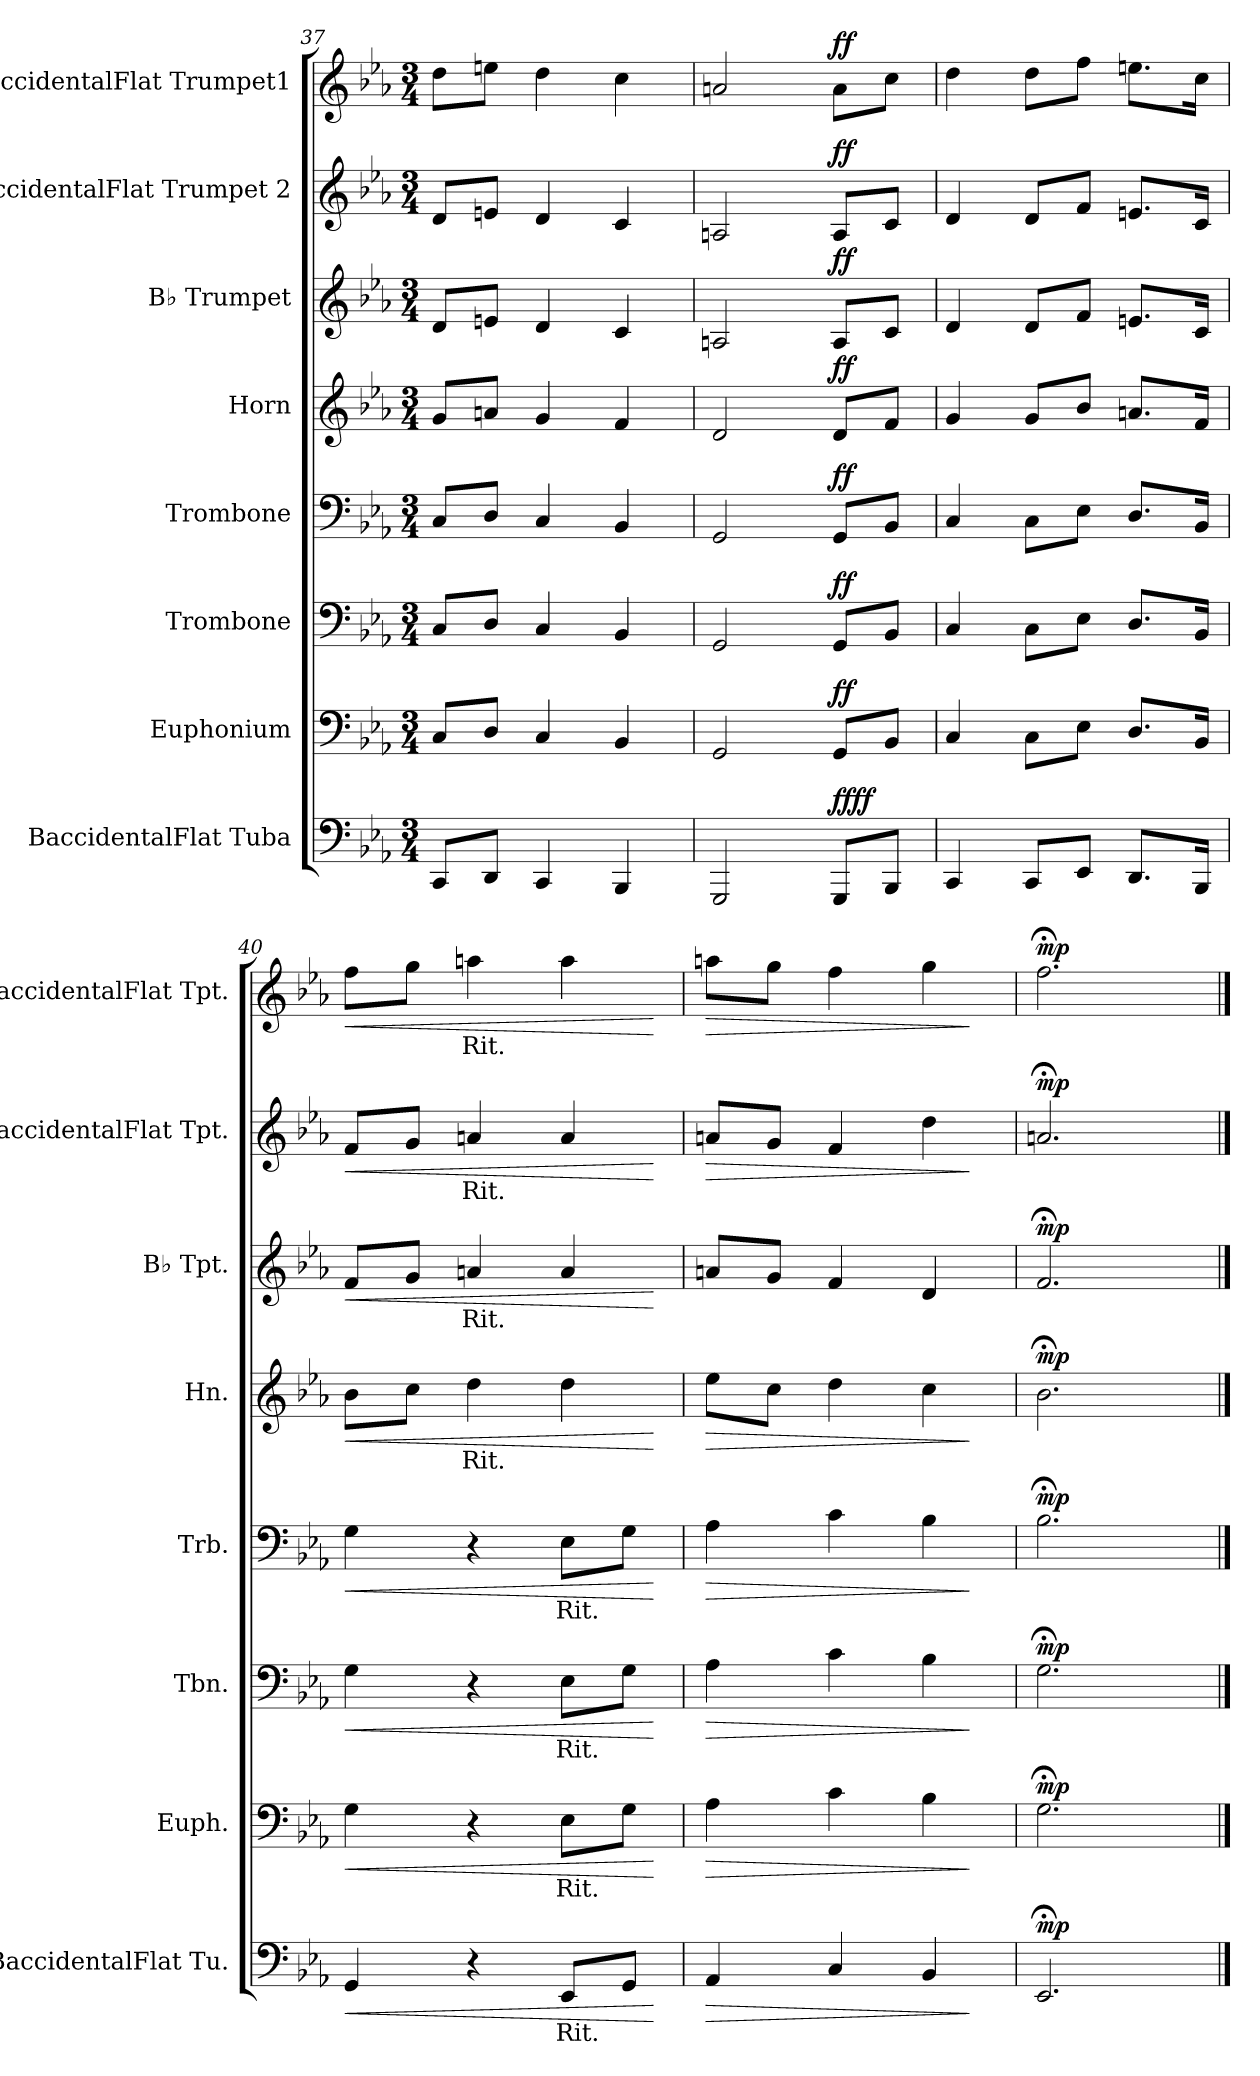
**kern	**text	**dynam	**kern	**text	**dynam	**kern	**text	**dynam	**kern	**text	**dynam	**kern	**text	**dynam	**kern	**text	**dynam	**kern	**text	**dynam	**kern	**text	**dynam
*part8	*part8	*part8	*part7	*part7	*part7	*part6	*part6	*part6	*part5	*part5	*part5	*part4	*part4	*part4	*part3	*part3	*part3	*part2	*part2	*part2	*part1	*part1	*part1
*staff8	*staff8	*staff8	*staff7	*staff7	*staff7	*staff6	*staff6	*staff6	*staff5	*staff5	*staff5	*staff4	*staff4	*staff4	*staff3	*staff3	*staff3	*staff2	*staff2	*staff2	*staff1	*staff1	*staff1
*I"BaccidentalFlat Tuba	*	*	*I"Euphonium	*	*	*I"Trombone	*	*	*I"Trombone	*	*	*I"Horn	*	*	*I"B♭ Trumpet	*	*	*I"BaccidentalFlat Trumpet 2	*	*	*I"BaccidentalFlat Trumpet1	*	*
*I'BaccidentalFlat Tu.	*	*	*I'Euph.	*	*	*I'Tbn.	*	*	*I'Trb.	*	*	*I'Hn.	*	*	*I'B♭ Tpt.	*	*	*I'BaccidentalFlat Tpt.	*	*	*I'BaccidentalFlat Tpt.	*	*
*clefF4	*	*	*clefF4	*	*	*clefF4	*	*	*clefF4	*	*	*clefG2	*	*	*clefG2	*	*	*clefG2	*	*	*clefG2	*	*
*	*	*	*	*	*	*	*	*	*	*	*	*ITrd4c7	*	*	*ITrd1c2	*	*	*ITrd1c2	*	*	*ITrd1c2	*	*
*k[b-e-a-]	*	*	*k[b-e-a-]	*	*	*k[b-e-a-]	*	*	*k[b-e-a-]	*	*	*k[b-e-a-d-]	*	*	*k[b-e-a-d-g-]	*	*	*k[b-e-a-d-g-]	*	*	*k[b-e-a-d-g-]	*	*
*M3/4	*	*	*M3/4	*	*	*M3/4	*	*	*M3/4	*	*	*M3/4	*	*	*M3/4	*	*	*M3/4	*	*	*M3/4	*	*
=37	=37	=37	=37	=37	=37	=37	=37	=37	=37	=37	=37	=37	=37	=37	=37	=37	=37	=37	=37	=37	=37	=37	=37
8CC/L	.	.	8C/L	.	.	8C/L	.	.	8C/L	.	.	8c/L	.	.	8c/L	.	.	8c/L	.	.	8cc\L	.	.
8DD/J	.	.	8D/J	.	.	8D/J	.	.	8D/J	.	.	8dn/J	.	.	8dn/J	.	.	8dn/J	.	.	8ddn\J	.	.
4CC/	.	.	4C/	.	.	4C/	.	.	4C/	.	.	4c/	.	.	4c/	.	.	4c/	.	.	4cc\	.	.
4BBB-/	.	.	4BB-/	.	.	4BB-/	.	.	4BB-/	.	.	4B-/	.	.	4B-/	.	.	4B-/	.	.	4b-\	.	.
=38	=38	=38	=38	=38	=38	=38	=38	=38	=38	=38	=38	=38	=38	=38	=38	=38	=38	=38	=38	=38	=38	=38	=38
2GGG/	.	.	2GG/	.	.	2GG/	.	.	2GG/	.	.	2G/	.	.	2Gn/	.	.	2Gn/	.	.	2gn/	.	.
!	!	!LO:DY:b	!	!	!	!	!	!	!	!	!	!	!	!	!	!	!	!	!	!	!	!	!
!	!	!LO:DY:n=1:b	!	!	!LO:DY:b	!	!	!LO:DY:b	!	!	!LO:DY:b	!	!	!LO:DY:b	!	!	!LO:DY:b	!	!	!LO:DY:b	!	!	!LO:DY:b
8GGG/L	.	ff ff	8GG/L	.	ff	8GG/L	.	ff	8GG/L	.	ff	8G/L	.	ff	8G/L	.	ff	8G/L	.	ff	8g\L	.	ff
8BBB-/J	.	.	8BB-/J	.	.	8BB-/J	.	.	8BB-/J	.	.	8B-/J	.	.	8B-/J	.	.	8B-/J	.	.	8b-\J	.	.
=39	=39	=39	=39	=39	=39	=39	=39	=39	=39	=39	=39	=39	=39	=39	=39	=39	=39	=39	=39	=39	=39	=39	=39
4CC/	.	.	4C/	.	.	4C/	.	.	4C/	.	.	4c/	.	.	4c/	.	.	4c/	.	.	4cc\	.	.
8CC/L	.	.	8C\L	.	.	8C\L	.	.	8C\L	.	.	8c/L	.	.	8c/L	.	.	8c/L	.	.	8cc\L	.	.
8EE-/J	.	.	8E-\J	.	.	8E-\J	.	.	8E-\J	.	.	8e-/J	.	.	8e-/J	.	.	8e-/J	.	.	8ee-\J	.	.
8.DD/L	.	.	8.D/L	.	.	8.D/L	.	.	8.D/L	.	.	8.dn/L	.	.	8.dn/L	.	.	8.dn/L	.	.	8.ddn\L	.	.
16BBB-/Jk	.	.	16BB-/Jk	.	.	16BB-/Jk	.	.	16BB-/Jk	.	.	16B-/Jk	.	.	16B-/Jk	.	.	16B-/Jk	.	.	16b-\Jk	.	.
!!LO:LB:g=z
=40	=40	=40	=40	=40	=40	=40	=40	=40	=40	=40	=40	=40	=40	=40	=40	=40	=40	=40	=40	=40	=40	=40	=40
!	!	!LO:HP:b	!	!	!LO:HP:b	!	!	!LO:HP:b	!	!	!LO:HP:b	!	!	!LO:HP:b	!	!	!LO:HP:b	!	!	!LO:HP:b	!	!	!LO:HP:b
4GG/	.	<	4G\	.	<	4G\	.	<	4G\	.	<	8e-\L	.	<	8e-/L	.	<	8e-/L	.	<	8ee-\L	.	<
.	.	.	.	.	.	.	.	.	.	.	.	8f\J	.	.	8f/J	.	.	8f/J	.	.	8ff\J	.	.
4r	.	.	4r	.	.	4r	.	.	4r	.	.	4g\	Rit.	.	4gn/	Rit.	.	4gn/	Rit.	.	4ggn\	Rit.	.
8EE-/L	Rit.	.	8E-\L	Rit.	.	8E-\L	Rit.	.	8E-\L	Rit.	.	4g\	.	.	4g/	.	.	4g/	.	.	4gg\	.	.
8GG/J	.	.	8G\J	.	.	8G\J	.	.	8G\J	.	.	.	.	.	.	.	.	.	.	.	.	.	.
.	.	[	.	.	[	.	.	[	.	.	[	.	.	[	.	.	[	.	.	[	.	.	[
=41	=41	=41	=41	=41	=41	=41	=41	=41	=41	=41	=41	=41	=41	=41	=41	=41	=41	=41	=41	=41	=41	=41	=41
!	!	!LO:HP:b	!	!	!LO:HP:b	!	!	!LO:HP:b	!	!	!LO:HP:b	!	!	!LO:HP:b	!	!	!	!	!	!LO:HP:b	!	!	!LO:HP:b
4AA-/	.	>	4A-\	.	>	4A-\	.	>	4A-\	.	>	8a-\L	.	>	8gn/L	.	.	8gn/L	.	>	8ggn\L	.	>
.	.	.	.	.	.	.	.	.	.	.	.	8f\J	.	.	8f/J	.	.	8f/J	.	.	8ff\J	.	.
4C/	.	.	4c\	.	.	4c\	.	.	4c\	.	.	4g\	.	.	4e-/	.	.	4e-/	.	.	4ee-\	.	.
4BB-/	.	.	4B-\	.	.	4B-\	.	.	4B-\	.	.	4f\	.	.	4c/	.	.	4cc\	.	.	4ff\	.	.
.	.	]	.	.	]	.	.	]	.	.	]	.	.	]	.	.	.	.	.	]	.	.	]
=42	=42	=42	=42	=42	=42	=42	=42	=42	=42	=42	=42	=42	=42	=42	=42	=42	=42	=42	=42	=42	=42	=42	=42
!	!	!LO:DY:b	!	!	!LO:DY:b	!	!	!LO:DY:b	!	!	!LO:DY:b	!	!	!LO:DY:b	!	!	!LO:DY:b	!	!	!LO:DY:b	!	!	!LO:DY:b
2.EE-;</	.	mp	2.G;<\	.	mp	2.G;<\	.	mp	2.B-;<\	.	mp	2.e-;<\	.	mp	2.e-;</	.	mp	2.gn;</	.	mp	2.ee-;<\	.	mp
==	==	==	==	==	==	==	==	==	==	==	==	==	==	==	==	==	==	==	==	==	==	==	==
*-	*-	*-	*-	*-	*-	*-	*-	*-	*-	*-	*-	*-	*-	*-	*-	*-	*-	*-	*-	*-	*-	*-	*-
